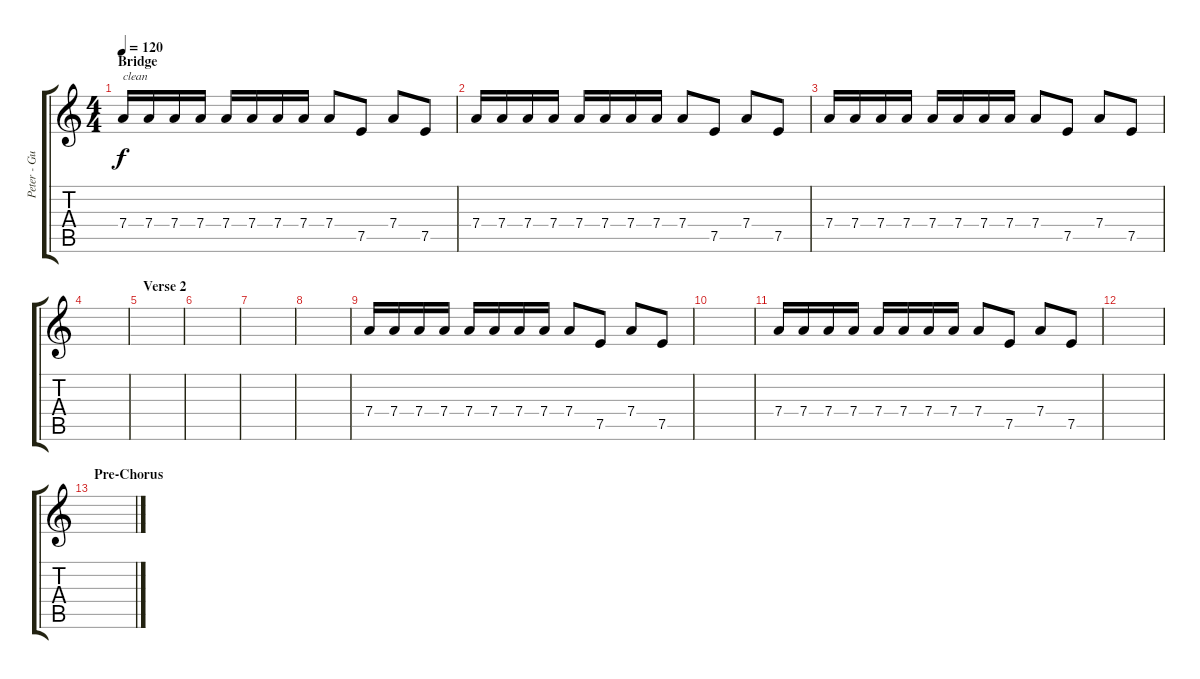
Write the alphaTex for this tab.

\track ("Peter - Guitar II (Fills)" "Peter - Gu") {instrument electricguitarclean}
\staff {score tabs}
\tuning (E4 B3 G3 D3 A2 E2) {hide}
\ts (4 4)
\section ("" "Bridge")
\tempo 120
\clef g2
\ks c
7.4.16{txt "clean" dy f instrument electricguitarclean} 7.4.16 7.4.16 7.4.16 7.4.16 7.4.16 7.4.16 7.4.16 7.4.8 7.5.8 7.4.8 7.5.8 |
7.4.16 7.4.16 7.4.16 7.4.16 7.4.16 7.4.16 7.4.16 7.4.16 7.4.8 7.5.8 7.4.8 7.5.8 |
7.4.16 7.4.16 7.4.16 7.4.16 7.4.16 7.4.16 7.4.16 7.4.16 7.4.8 7.5.8 7.4.8 7.5.8 |
|
\section ("" "Verse 2")
|
|
|
|
7.4.16 7.4.16 7.4.16 7.4.16 7.4.16 7.4.16 7.4.16 7.4.16 7.4.8 7.5.8 7.4.8 7.5.8 |
|
7.4.16 7.4.16 7.4.16 7.4.16 7.4.16 7.4.16 7.4.16 7.4.16 7.4.8 7.5.8 7.4.8 7.5.8 |
|
\section ("" "Pre-Chorus")
